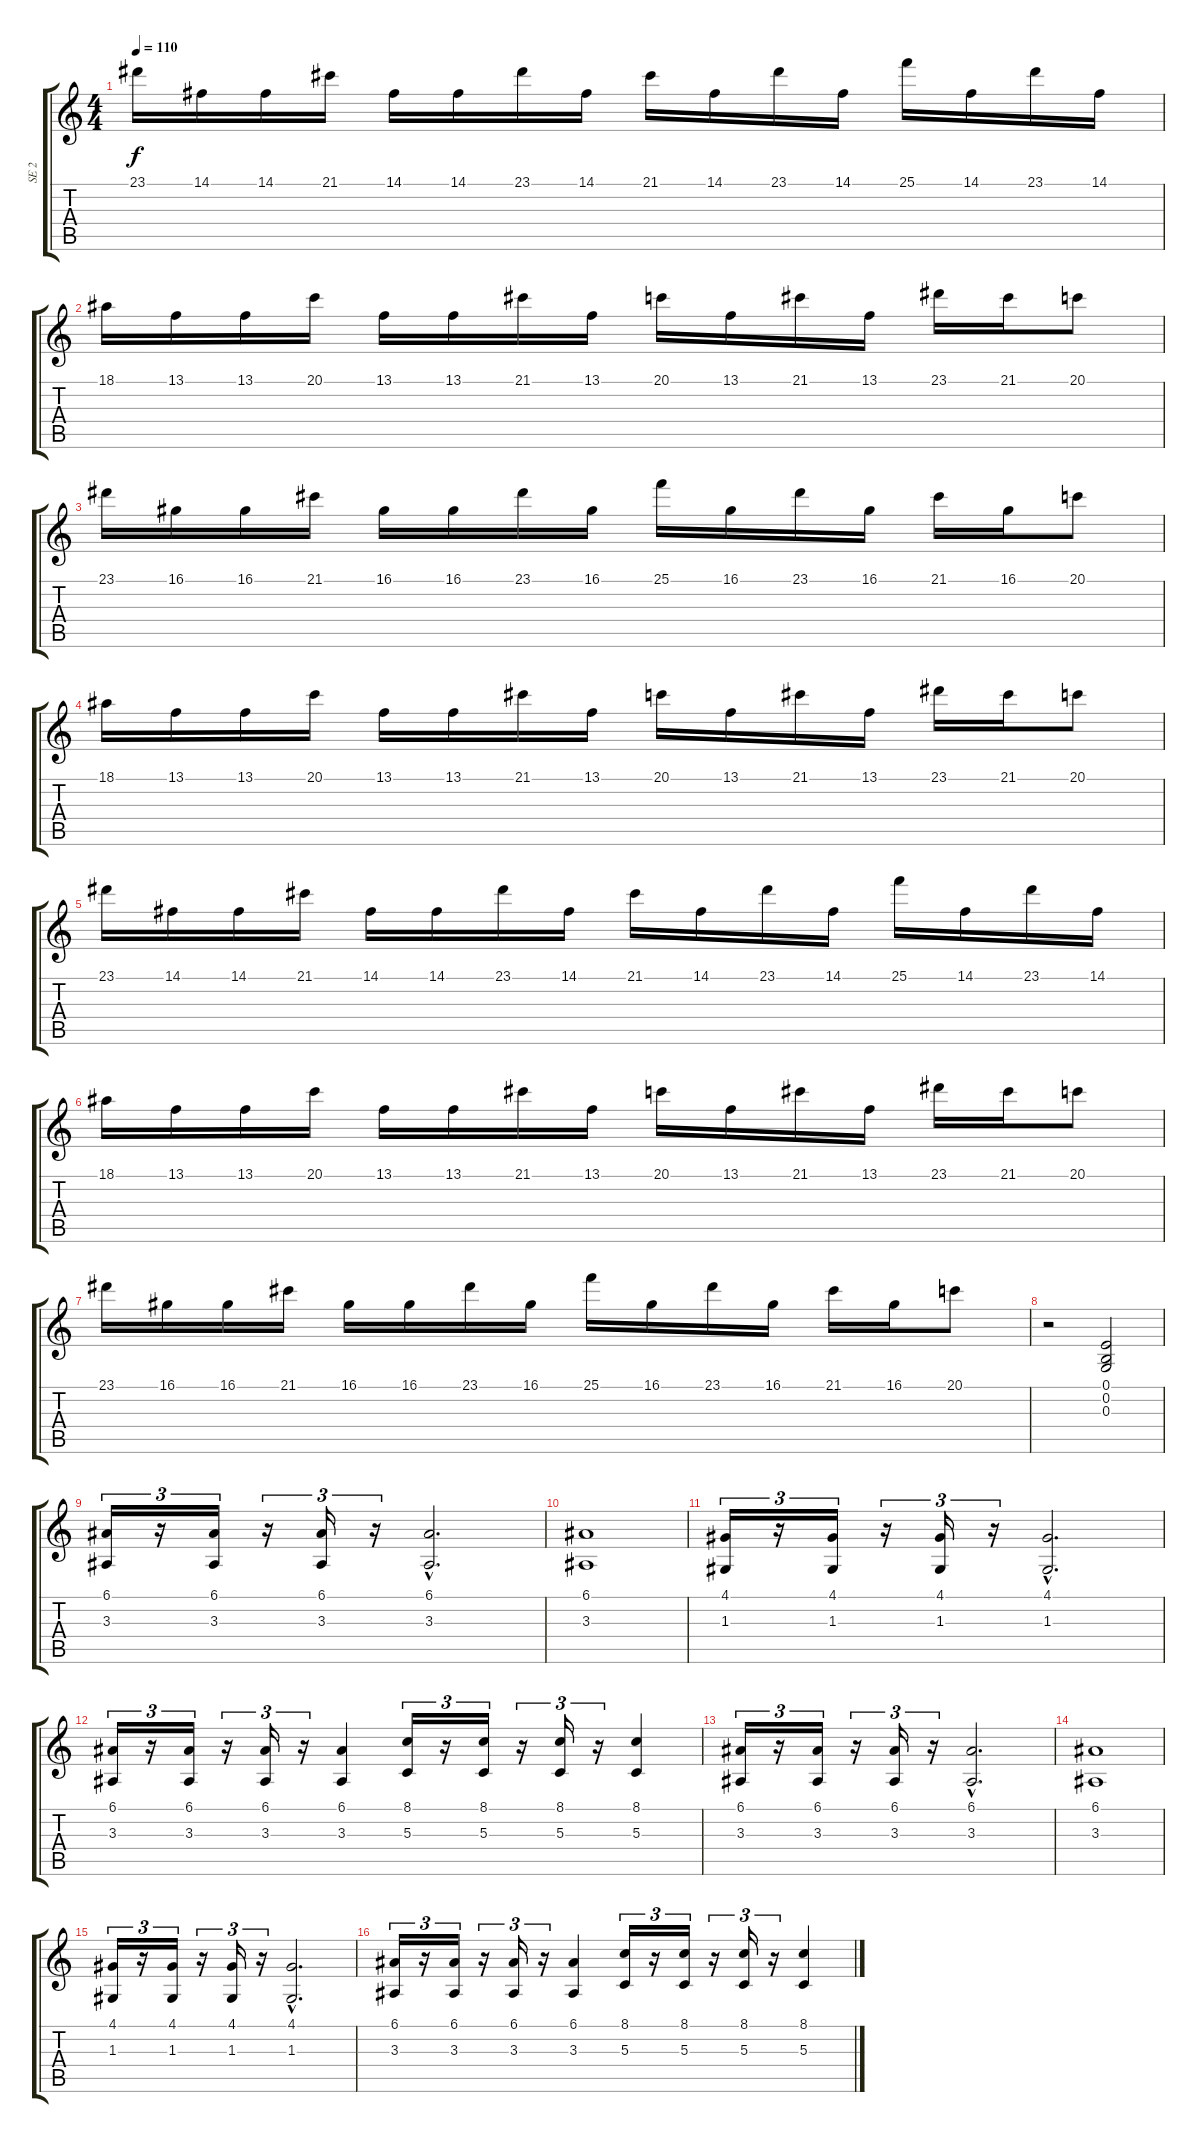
\track ("SE 2" "SE 2") {instrument stringensemble1}
\staff {score tabs}
\tuning (E4 B3 G3 D3 A2 E2) {hide}
\ts (4 4)
\tempo 110
\clef g2
\ks c
23.1.16{dy f} 14.1.16 14.1.16 21.1.16 14.1.16 14.1.16 23.1.16 14.1.16 21.1.16 14.1.16 23.1.16 14.1.16 25.1.16 14.1.16 23.1.16 14.1.16 |
18.1.16{instrument stringensemble1} 13.1.16 13.1.16 20.1.16 13.1.16 13.1.16 21.1.16 13.1.16 20.1.16 13.1.16 21.1.16 13.1.16 23.1.16 21.1.16 20.1.8 |
23.1.16 16.1.16 16.1.16 21.1.16 16.1.16 16.1.16 23.1.16 16.1.16 25.1.16 16.1.16 23.1.16 16.1.16 21.1.16 16.1.16 20.1.8 |
18.1.16{instrument stringensemble1} 13.1.16 13.1.16 20.1.16 13.1.16 13.1.16 21.1.16 13.1.16 20.1.16 13.1.16 21.1.16 13.1.16 23.1.16 21.1.16 20.1.8 |
23.1.16 14.1.16 14.1.16 21.1.16 14.1.16 14.1.16 23.1.16 14.1.16 21.1.16 14.1.16 23.1.16 14.1.16 25.1.16 14.1.16 23.1.16 14.1.16 |
18.1.16{instrument stringensemble1} 13.1.16 13.1.16 20.1.16 13.1.16 13.1.16 21.1.16 13.1.16 20.1.16 13.1.16 21.1.16 13.1.16 23.1.16 21.1.16 20.1.8 |
23.1.16 16.1.16 16.1.16 21.1.16 16.1.16 16.1.16 23.1.16 16.1.16 25.1.16 16.1.16 23.1.16 16.1.16 21.1.16 16.1.16 20.1.8 |
r.2 (0.1 0.2 0.3).2{instrument reversecymbal} |
\section ("" "")
(6.1 3.3).16{tu (3 2) volume 10 instrument tuba} r.16{tu (3 2)} (6.1 3.3).16{tu (3 2)} r.16{tu (3 2)} (6.1 3.3).16{tu (3 2)} r.16{tu (3 2)} (6.1{hac} 3.3{hac}).2{d} |
(6.1 3.3).1 |
(4.1 1.3).16{tu (3 2)} r.16{tu (3 2)} (4.1 1.3).16{tu (3 2)} r.16{tu (3 2)} (4.1 1.3).16{tu (3 2)} r.16{tu (3 2)} (4.1{hac} 1.3{hac}).2{d} |
(6.1 3.3).16{tu (3 2)} r.16{tu (3 2)} (6.1 3.3).16{tu (3 2)} r.16{tu (3 2)} (6.1 3.3).16{tu (3 2)} r.16{tu (3 2)} (6.1 3.3).4 (8.1 5.3).16{tu (3 2)} r.16{tu (3 2)} (8.1 5.3).16{tu (3 2)} r.16{tu (3 2)} (8.1 5.3).16{tu (3 2)} r.16{tu (3 2)} (8.1 5.3).4 |
(6.1 3.3).16{tu (3 2) volume 12 instrument tuba} r.16{tu (3 2)} (6.1 3.3).16{tu (3 2)} r.16{tu (3 2)} (6.1 3.3).16{tu (3 2)} r.16{tu (3 2)} (6.1{hac} 3.3{hac}).2{d} |
(6.1 3.3).1 |
(4.1 1.3).16{tu (3 2)} r.16{tu (3 2)} (4.1 1.3).16{tu (3 2)} r.16{tu (3 2)} (4.1 1.3).16{tu (3 2)} r.16{tu (3 2)} (4.1{hac} 1.3{hac}).2{d} |
(6.1 3.3).16{tu (3 2)} r.16{tu (3 2)} (6.1 3.3).16{tu (3 2)} r.16{tu (3 2)} (6.1 3.3).16{tu (3 2)} r.16{tu (3 2)} (6.1 3.3).4 (8.1 5.3).16{tu (3 2)} r.16{tu (3 2)} (8.1 5.3).16{tu (3 2)} r.16{tu (3 2)} (8.1 5.3).16{tu (3 2)} r.16{tu (3 2)} (8.1 5.3).4
